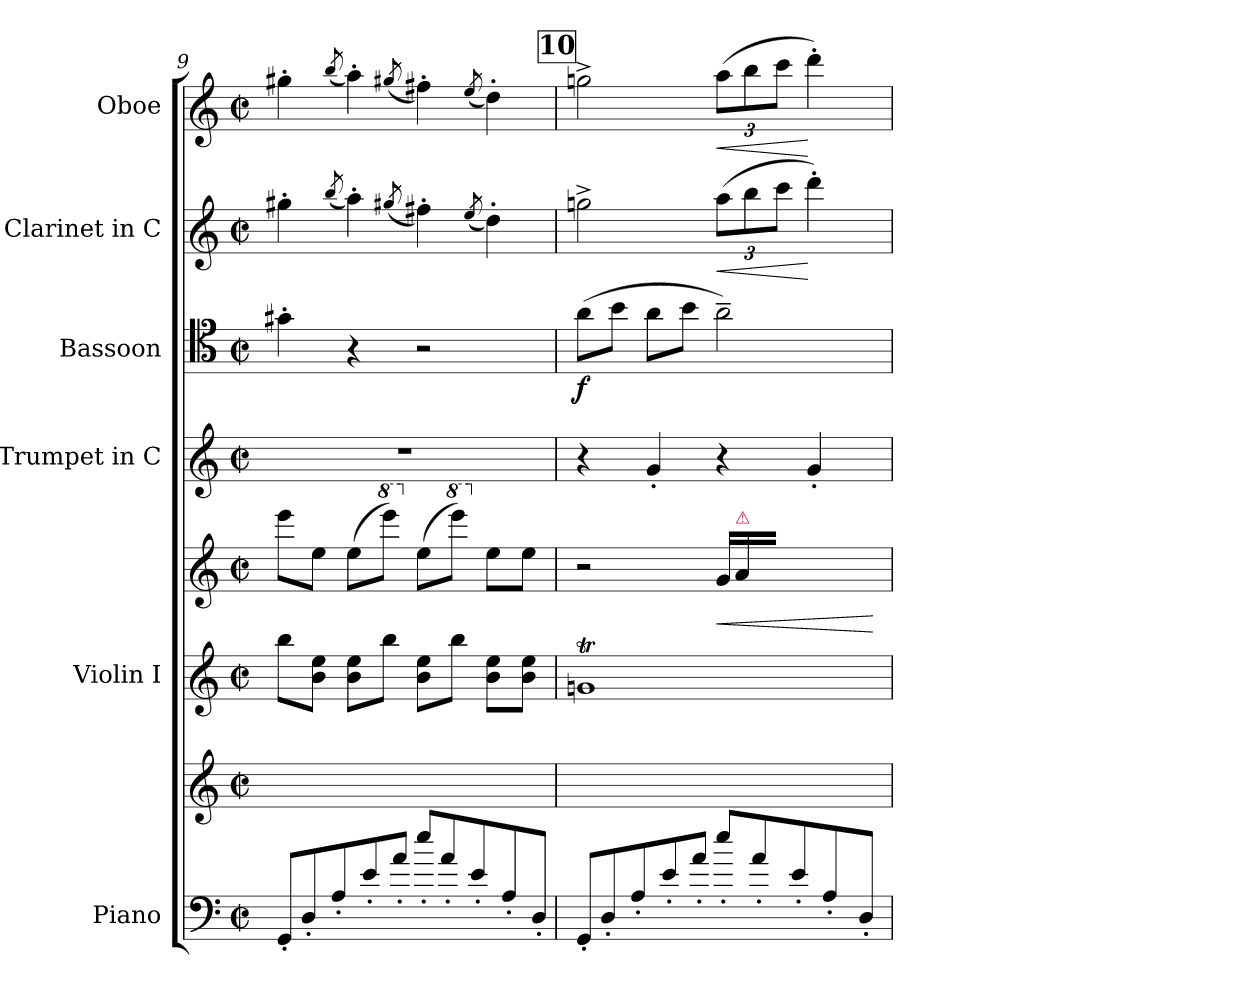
**kern	**kern	**kern	**kern	**dynam	**kern	**kern	**dynam	**kern	**dynam	**kern	**dynam
*part6	*part6	*part5	*part5	*part5	*part4	*part3	*part3	*part2	*part2	*part1	*part1
*staff8	*staff7	*staff6	*staff5	*staff5/6	*staff4	*staff3	*staff3	*staff2	*staff2	*staff1	*staff1
*I"Piano	*	*I"Violin I	*	*	*I"Trumpet in C	*I"Bassoon	*	*I"Clarinet in C	*	*I"Oboe	*
*I'Pno.	*	*I'Vln. I	*	*	*I'Tpt.	*I'Bsn.	*	*I'Cl.	*	*I'Ob.	*
*clefF4	*clefG2	*clefG2	*clefG2	*	*clefG2	*clefC4	*	*clefG2	*	*clefG2	*
*k[]	*k[]	*k[]	*k[]	*	*k[]	*k[]	*	*k[]	*	*k[]	*
*C:	*C:	*C:	*C:	*	*C:	*C:	*	*C:	*	*C:	*
*M2/2	*M2/2	*M2/2	*M2/2	*	*M2/2	*M2/2	*	*M2/2	*	*M2/2	*
*met(c|)	*met(c|)	*met(c|)	*met(c|)	*	*met(c|)	*met(c|)	*	*met(c|)	*	*met(c|)	*
*Xtuplet	*	*	*	*	*	*	*	*	*	*	*
=9	=9	=9	=9	=9	=9	=9	=9	=9	=9	=9	=9
10GG'/L	1ryy	8bbL	8eeeL	.	1r	4g#X'	.	4gg#X'	.	4gg#X'	.
10D'	.	.	.	.	.	.	.	.	.	.	.
.	.	8b 8eeJ	8eeJ	.	.	.	.	.	.	.	.
10A'	.	.	.	.	.	.	.	.	.	.	.
.	.	.	.	.	.	.	.	(8qbb/	.	(8qbb/	.
.	.	8b 8eeL	(8eeL	.	.	4r	.	4aa')	.	4aa')	.
10e'/	.	.	.	.	.	.	.	.	.	.	.
*	*	*	*8va	*	*	*	*	*	*	*	*
.	.	8bbJ	8eeeeJ)	.	.	.	.	.	.	.	.
10a'/J	.	.	.	.	.	.	.	.	.	.	.
.	.	.	.	.	.	.	.	(8qgg#X/	.	(8qgg#X/	.
*	*	*	*X8va	*	*	*	*	*	*	*	*
10ee'/L	.	8b 8eeL	(8eeL	.	.	2r	.	4ff#X')	.	4ff#X')	.
10a'/	.	.	.	.	.	.	.	.	.	.	.
*	*	*	*8va	*	*	*	*	*	*	*	*
.	.	8bbJ	8eeeeJ)	.	.	.	.	.	.	.	.
10e'/	.	.	.	.	.	.	.	.	.	.	.
.	.	.	.	.	.	.	.	(8qee/	.	(8qee/	.
*	*	*	*X8va	*	*	*	*	*	*	*	*
.	.	8b 8eeL	8eeL	.	.	.	.	4dd')	.	4dd')	.
10A'	.	.	.	.	.	.	.	.	.	.	.
.	.	8b 8eeJ	8eeJ	.	.	.	.	.	.	.	.
10D'J	.	.	.	.	.	.	.	.	.	.	.
!!LO:REH:place=s1:t=10
=10	=10	=10	=10	=10	=10	=10	=10	=10	=10	=10	=10
10GG'/L	1ryy	1gnT	2r	.	4r	(8aL	f	2ggn^	.	2ggn^	.
10D'	.	.	.	.	.	.	.	.	.	.	.
.	.	.	.	.	.	8bJ	.	.	.	.	.
10A'	.	.	.	.	.	.	.	.	.	.	.
.	.	.	.	.	4g'	8aL	.	.	.	.	.
10e'/	.	.	.	.	.	.	.	.	.	.	.
.	.	.	.	.	.	8bJ	.	.	.	.	.
10a'/J	.	.	.	.	.	.	.	.	.	.	.
!	!	!	!	!	!	!	!	!	!LO:HP:b	!	!LO:HP:b
10ee'/L	.	.	16gLL	<	4r	2a~)	.	(12aaL	<	(12aaL	<
!	!	!	!LO:TX:a:color=crimson:t=⚠	!	!	!	!	!	!	!	!
.	.	.	16a	.	.	.	.	.	.	.	.
.	.	.	.	.	.	.	.	12bb	.	12bb	.
10a'/	.	.	.	.	.	.	.	.	.	.	.
.	.	.	16bJJyy	.	.	.	.	.	.	.	.
.	.	.	.	.	.	.	.	12cccJ	.	12cccJ	.
.	.	.	16cyy	.	.	.	.	.	.	.	.
10e'/	.	.	.	.	.	.	.	.	.	.	.
.	.	.	16dyy	.	4g'	.	.	4ddd')	[	4ddd')	[
10A'/	.	.	.	.	.	.	.	.	.	.	.
.	.	.	16eyy	.	.	.	.	.	.	.	.
.	.	.	16fyy	.	.	.	.	.	.	.	.
10D'/J	.	.	.	.	.	.	.	.	.	.	.
.	.	.	16gyy	[	.	.	.	.	.	.	.
=	=	=	=	=	=	=	=	=	=	=	=
*-	*-	*-	*-	*-	*-	*-	*-	*-	*-	*-	*-
